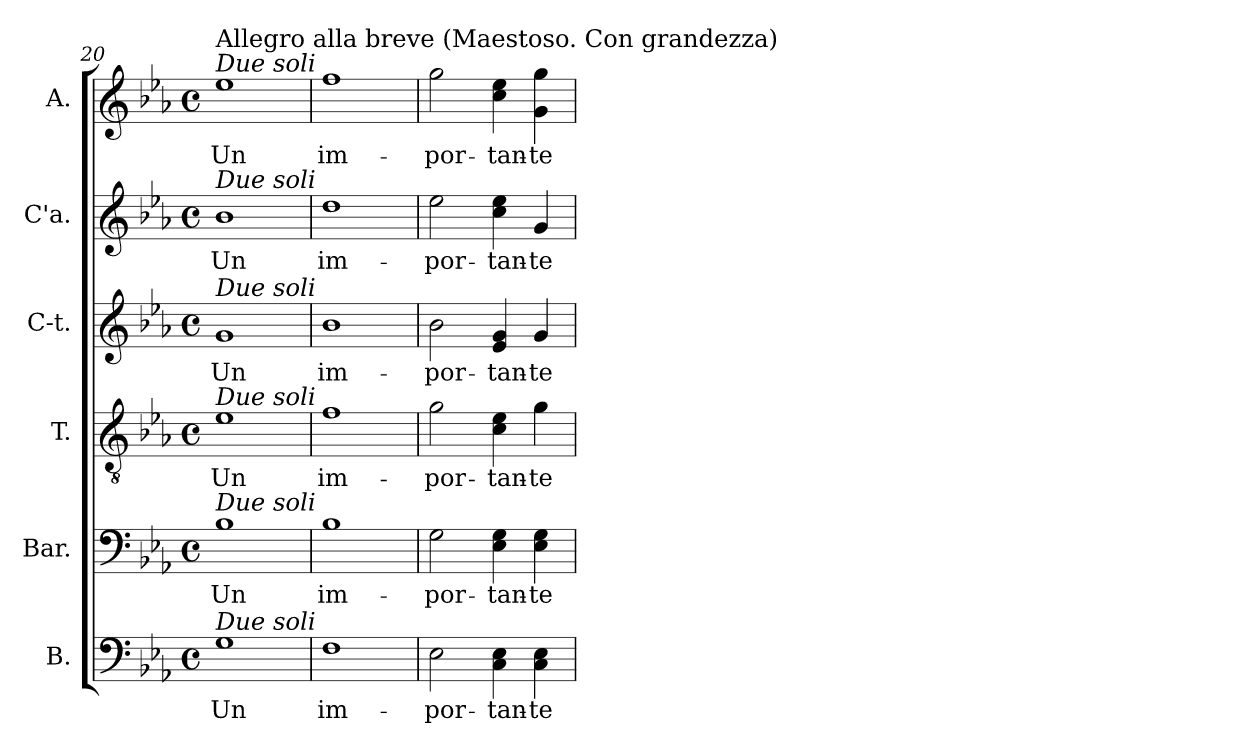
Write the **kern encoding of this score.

**kern	**text	**kern	**text	**kern	**text	**kern	**text	**kern	**text	**kern	**text
*part6	*part6	*part5	*part5	*part4	*part4	*part3	*part3	*part2	*part2	*part1	*part1
*staff6	*staff6	*staff5	*staff5	*staff4	*staff4	*staff3	*staff3	*staff2	*staff2	*staff1	*staff1
*I"B.	*	*I"Bar.	*	*I"T.	*	*I"C-t.	*	*I"C'a.	*	*I"A.	*
*I'B.	*	*I'Bar.	*	*I'T.	*	*I'C-t.	*	*I'C'a.	*	*I'A.	*
!!LO:PB:g=z
*clefF4	*	*clefF4	*	*clefGv2	*	*clefG2	*	*clefG2	*	*clefG2	*
*	*	*	*	*ITrd7c12	*	*	*	*	*	*	*
*k[b-e-a-]	*	*k[b-e-a-]	*	*k[b-e-a-]	*	*k[b-e-a-]	*	*k[b-e-a-]	*	*k[b-e-a-]	*
*E-:	*	*E-:	*	*E-:	*	*E-:	*	*E-:	*	*E-:	*
*M4/4	*	*M4/4	*	*M4/4	*	*M4/4	*	*M4/4	*	*M4/4	*
*met(c)	*	*met(c)	*	*met(c)	*	*met(c)	*	*met(c)	*	*met(c)	*
*MM120	*	*MM120	*	*MM120	*	*MM120	*	*MM120	*	*MM120	*
=20	=20	=20	=20	=20	=20	=20	=20	=20	=20	=20	=20
!	!LO:LY:b:color=#000000	!	!	!	!	!	!	!	!	!	!
!	!	!	!LO:LY:b:color=#000000	!	!	!	!	!	!	!	!
!	!	!	!	!	!LO:LY:b:color=#000000	!	!	!	!	!	!
!	!	!	!	!	!	!	!LO:LY:b:color=#000000	!	!	!	!
!	!	!	!	!	!	!	!	!	!LO:LY:b:color=#000000	!	!
!	!	!	!	!	!	!	!	!	!	!LO:TX:a:i:t=Due soli	!
!	!	!	!	!	!	!	!	!	!	!LO:TX:a:t=Allegro alla breve      (Maestoso. Con grandezza)	!
!	!	!	!	!	!	!	!	!LO:TX:a:i:t=Due soli	!	!	!
!	!	!	!	!	!	!LO:TX:a:i:t=Due soli	!	!	!	!	!
!	!	!	!	!LO:TX:a:i:t=Due soli	!	!	!	!	!	!	!
!	!	!LO:TX:a:i:t=Due soli	!	!	!	!	!	!	!	!	!
!LO:TX:a:i:t=Due soli	!	!	!	!	!	!	!	!	!	!	!
!	!	!	!	!	!	!	!	!	!	!	!LO:LY:b:color=#000000
1Gi	Un	1B-i	Un	1E-i	Un	1gi	Un	1b-i	Un	1ee-i	Un
=21	=21	=21	=21	=21	=21	=21	=21	=21	=21	=21	=21
!	!LO:LY:b:color=#000000	!	!	!	!	!	!	!	!	!	!
!	!	!	!LO:LY:b:color=#000000	!	!	!	!	!	!	!	!
!	!	!	!	!	!LO:LY:b:color=#000000	!	!	!	!	!	!
!	!	!	!	!	!	!	!LO:LY:b:color=#000000	!	!	!	!
!	!	!	!	!	!	!	!	!	!LO:LY:b:color=#000000	!	!
!	!	!	!	!	!	!	!	!	!	!	!LO:LY:b:color=#000000
1Fi	im-	1B-i	im-	1Fi	im-	1b-i	im-	1ddi	im-	1ffi	im-
=22	=22	=22	=22	=22	=22	=22	=22	=22	=22	=22	=22
!	!LO:LY:b:color=#000000	!	!	!	!	!	!	!	!	!	!
!	!	!	!LO:LY:b:color=#000000	!	!	!	!	!	!	!	!
!	!	!	!	!	!LO:LY:b:color=#000000	!	!	!	!	!	!
!	!	!	!	!	!	!	!LO:LY:b:color=#000000	!	!	!	!
!	!	!	!	!	!	!	!	!	!LO:LY:b:color=#000000	!	!
!	!	!	!	!	!	!	!	!	!	!	!LO:LY:b:color=#000000
2E-i\	-por-	2Gi\	-por-	2Gi\	-por-	2b-i\	-por-	2ee-i\	-por-	2ggi\	-por-
!	!LO:LY:b:color=#000000	!	!	!	!	!	!	!	!	!	!
!	!	!	!LO:LY:b:color=#000000	!	!	!	!	!	!	!	!
!	!	!	!	!	!LO:LY:b:color=#000000	!	!	!	!	!	!
!	!	!	!	!	!	!	!LO:LY:b:color=#000000	!	!	!	!
!	!	!	!	!	!	!	!	!	!LO:LY:b:color=#000000	!	!
!	!	!	!	!	!	!	!	!	!	!	!LO:LY:b:color=#000000
4Ci\ 4E-i	-tan-	4E-i\ 4Gi	-tan-	4Ci\ 4E-i	-tan-	4e-i/ 4gi	-tan-	4cci\ 4ee-i	-tan-	4cci\ 4ee-i	-tan-
!	!LO:LY:b:color=#000000	!	!	!	!	!	!	!	!	!	!
!	!	!	!LO:LY:b:color=#000000	!	!	!	!	!	!	!	!
!	!	!	!	!	!LO:LY:b:color=#000000	!	!	!	!	!	!
!	!	!	!	!	!	!	!LO:LY:b:color=#000000	!	!	!	!
!	!	!	!	!	!	!	!	!	!LO:LY:b:color=#000000	!	!
!	!	!	!	!	!	!	!	!	!	!	!LO:LY:b:color=#000000
4Ci\ 4E-i	-te	4E-i\ 4Gi	-te	4Gi\	-te	4gi/	-te	4gi/	-te	4gi\ 4ggi	-te
=	=	=	=	=	=	=	=	=	=	=	=
*-	*-	*-	*-	*-	*-	*-	*-	*-	*-	*-	*-
